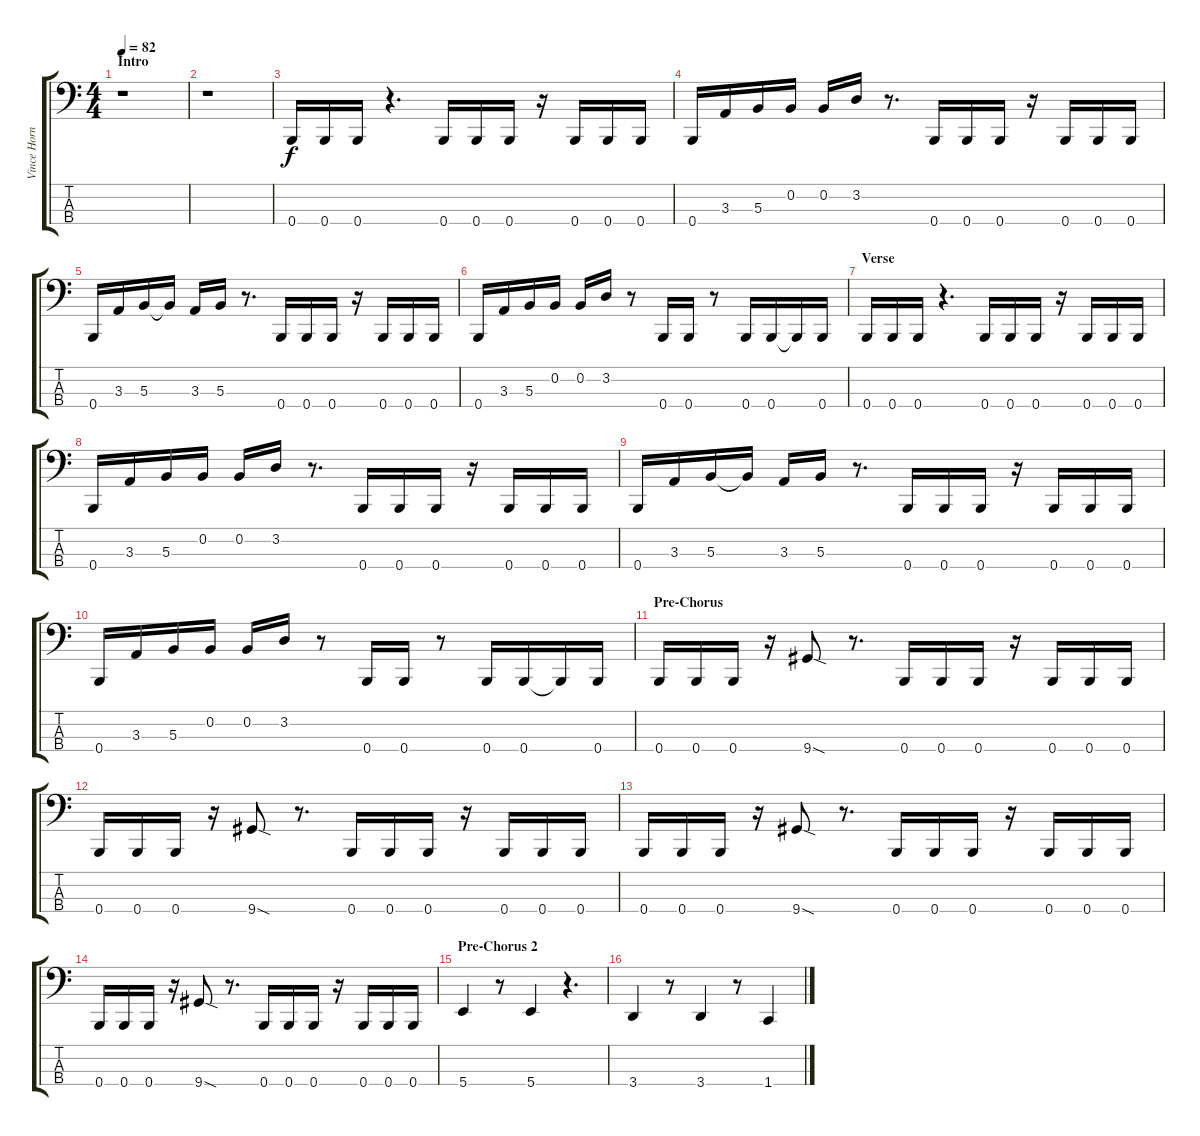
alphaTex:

\track ("Vince Hornsby" "Vince Horn") {instrument electricbassfinger}
\staff {score tabs}
\tuning (E2 B1 Gb1 B0) {hide}
\ts (4 4)
\section ("" "Intro")
\tempo 82
\clef f4
\ks c
r.1{dy f instrument electricbassfinger} |
r.1 |
0.4.16 0.4.16 0.4.16 r.4{d} 0.4.16 0.4.16 0.4.16 r.16 0.4.16 0.4.16 0.4.16 |
0.4.16 3.3.16 5.3.16 0.2.16 0.2.16 3.2.16 r.8{d} 0.4.16 0.4.16 0.4.16 r.16 0.4.16 0.4.16 0.4.16 |
0.4.16 3.3.16 5.3.16 5.3{t}.16 3.3.16 5.3.16 r.8{d} 0.4.16 0.4.16 0.4.16 r.16 0.4.16 0.4.16 0.4.16 |
0.4.16 3.3.16 5.3.16 0.2.16 0.2.16 3.2.16 r.8 0.4.16 0.4.16 r.8 0.4.16 0.4.16 0.4{t}.16 0.4.16 |
\section ("" "Verse")
0.4.16 0.4.16 0.4.16 r.4{d} 0.4.16 0.4.16 0.4.16 r.16 0.4.16 0.4.16 0.4.16 |
0.4.16 3.3.16 5.3.16 0.2.16 0.2.16 3.2.16 r.8{d} 0.4.16 0.4.16 0.4.16 r.16 0.4.16 0.4.16 0.4.16 |
0.4.16 3.3.16 5.3.16 5.3{t}.16 3.3.16 5.3.16 r.8{d} 0.4.16 0.4.16 0.4.16 r.16 0.4.16 0.4.16 0.4.16 |
0.4.16 3.3.16 5.3.16 0.2.16 0.2.16 3.2.16 r.8 0.4.16 0.4.16 r.8 0.4.16 0.4.16 0.4{t}.16 0.4.16 |
\section ("" "Pre-Chorus")
0.4.16 0.4.16 0.4.16 r.16 9.4{sod}.8 r.8{d} 0.4.16 0.4.16 0.4.16 r.16 0.4.16 0.4.16 0.4.16 |
0.4.16 0.4.16 0.4.16 r.16 9.4{sod}.8 r.8{d} 0.4.16 0.4.16 0.4.16 r.16 0.4.16 0.4.16 0.4.16 |
0.4.16 0.4.16 0.4.16 r.16 9.4{sod}.8 r.8{d} 0.4.16 0.4.16 0.4.16 r.16 0.4.16 0.4.16 0.4.16 |
0.4.16 0.4.16 0.4.16 r.16 9.4{sod}.8 r.8{d} 0.4.16 0.4.16 0.4.16 r.16 0.4.16 0.4.16 0.4.16 |
\section ("" "Pre-Chorus 2")
5.4.4 r.8 5.4.4 r.4{d} |
3.4.4 r.8 3.4.4 r.8 1.4.4
